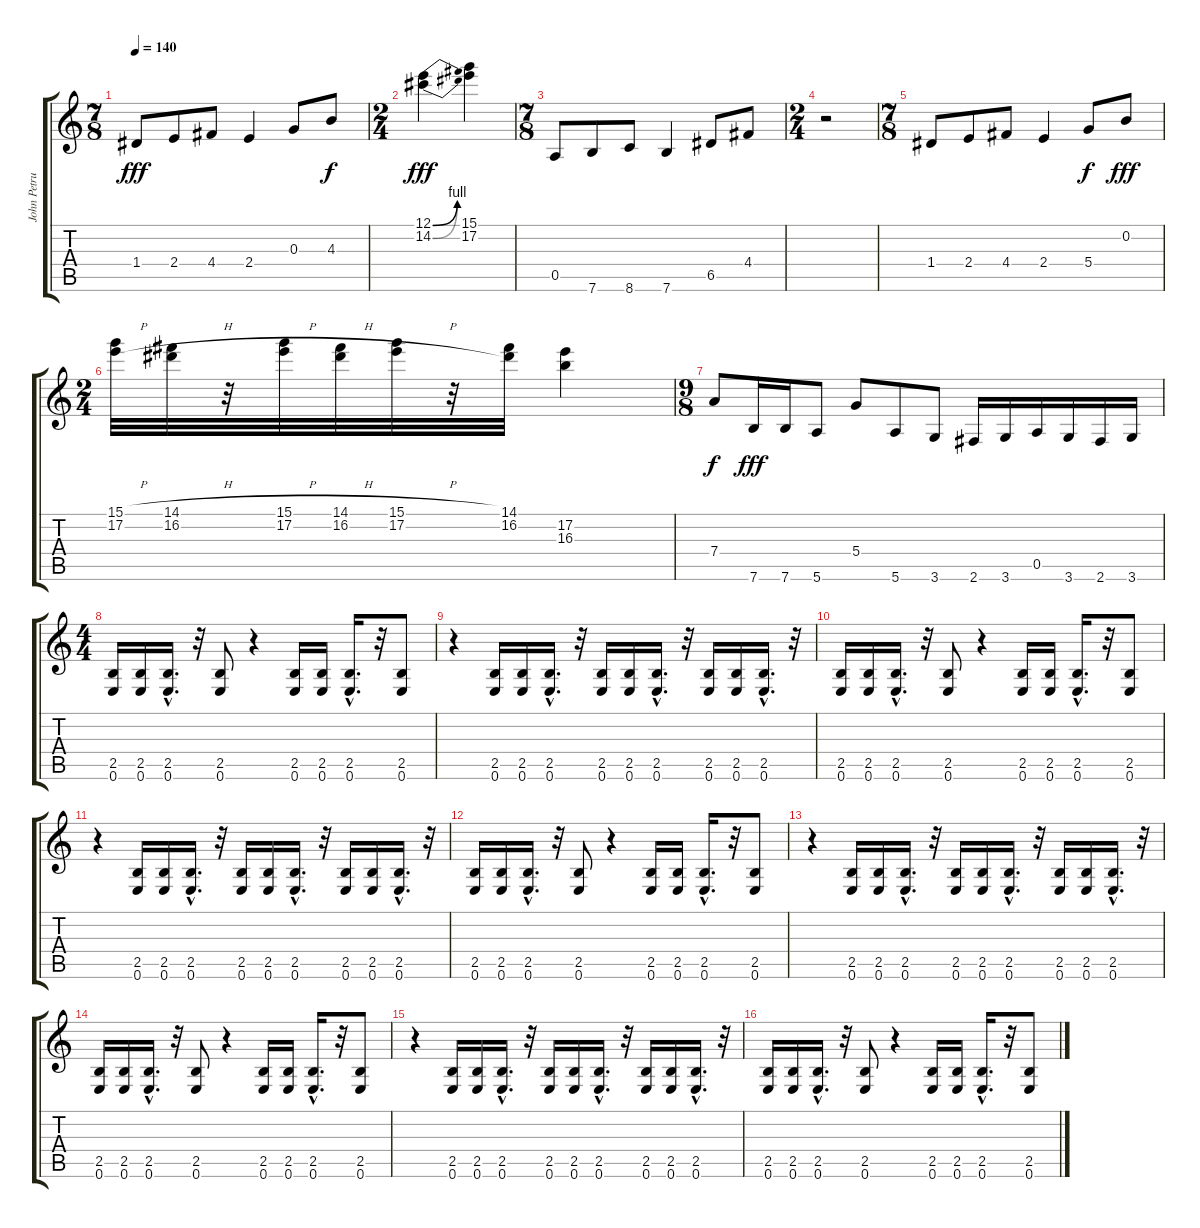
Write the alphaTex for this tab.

\track ("John Petrucci - 6 Strings Guitar" "John Petru") {instrument distortionguitar}
\staff {score tabs}
\tuning (E4 B3 G3 D3 A2 E2) {hide}
\ts (7 8)
\tempo 140
\clef g2
\ks c
1.4.8{dy fff} 2.4.8 4.4.8 2.4.4 0.3.8 4.3.8{dy f} |
\ts (2 4)
(12.1{be (bend 0 0 60 4)} 14.2{be (bend 0 0 60 4)}).4{dy fff} (15.1 17.2).4 |
\ts (7 8)
0.5.8 7.6.8 8.6.8 7.6.4 6.5.8 4.4.8 |
\ts (2 4)
r.2 |
\ts (7 8)
1.4.8 2.4.8 4.4.8 2.4.4 5.4.8{dy f} 0.2.8{dy fff} |
\ts (2 4)
(15.1{h} 17.2{h}).32 (14.1{h} 16.2{h}).32 r.32 (15.1{h} 17.2{h}).32 (14.1{h} 16.2{h}).32 (15.1{h} 17.2{h}).32 r.32 (14.1 16.2).32 (17.2 16.3).4 |
\ts (9 8)
7.4.8{dy f} 7.6.16{dy fff} 7.6.16 5.6.8 5.4.8 5.6.8 3.6.8 2.6.16 3.6.16 0.5.16 3.6.16 2.6.16 3.6.16 |
\ts (4 4)
(2.5 0.6).16 (2.5 0.6).16 (2.5{hac} 0.6{hac}).16{d} r.32 (2.5 0.6).8 r.4 (2.5 0.6).16 (2.5 0.6).16 (2.5{hac} 0.6{hac}).16{d} r.32 (2.5 0.6).8 |
r.4 (2.5 0.6).16 (2.5 0.6).16 (2.5{hac} 0.6{hac}).16{d} r.32 (2.5 0.6).16 (2.5 0.6).16 (2.5{hac} 0.6{hac}).16{d} r.32 (2.5 0.6).16 (2.5 0.6).16 (2.5{hac} 0.6{hac}).16{d} r.32 |
(2.5 0.6).16 (2.5 0.6).16 (2.5{hac} 0.6{hac}).16{d} r.32 (2.5 0.6).8 r.4 (2.5 0.6).16 (2.5 0.6).16 (2.5{hac} 0.6{hac}).16{d} r.32 (2.5 0.6).8 |
r.4 (2.5 0.6).16 (2.5 0.6).16 (2.5{hac} 0.6{hac}).16{d} r.32 (2.5 0.6).16 (2.5 0.6).16 (2.5{hac} 0.6{hac}).16{d} r.32 (2.5 0.6).16 (2.5 0.6).16 (2.5{hac} 0.6{hac}).16{d} r.32 |
(2.5 0.6).16 (2.5 0.6).16 (2.5{hac} 0.6{hac}).16{d} r.32 (2.5 0.6).8 r.4 (2.5 0.6).16 (2.5 0.6).16 (2.5{hac} 0.6{hac}).16{d} r.32 (2.5 0.6).8 |
r.4 (2.5 0.6).16 (2.5 0.6).16 (2.5{hac} 0.6{hac}).16{d} r.32 (2.5 0.6).16 (2.5 0.6).16 (2.5{hac} 0.6{hac}).16{d} r.32 (2.5 0.6).16 (2.5 0.6).16 (2.5{hac} 0.6{hac}).16{d} r.32 |
(2.5 0.6).16 (2.5 0.6).16 (2.5{hac} 0.6{hac}).16{d} r.32 (2.5 0.6).8 r.4 (2.5 0.6).16 (2.5 0.6).16 (2.5{hac} 0.6{hac}).16{d} r.32 (2.5 0.6).8 |
r.4 (2.5 0.6).16 (2.5 0.6).16 (2.5{hac} 0.6{hac}).16{d} r.32 (2.5 0.6).16 (2.5 0.6).16 (2.5{hac} 0.6{hac}).16{d} r.32 (2.5 0.6).16 (2.5 0.6).16 (2.5{hac} 0.6{hac}).16{d} r.32 |
(2.5 0.6).16 (2.5 0.6).16 (2.5{hac} 0.6{hac}).16{d} r.32 (2.5 0.6).8 r.4 (2.5 0.6).16 (2.5 0.6).16 (2.5{hac} 0.6{hac}).16{d} r.32 (2.5 0.6).8
